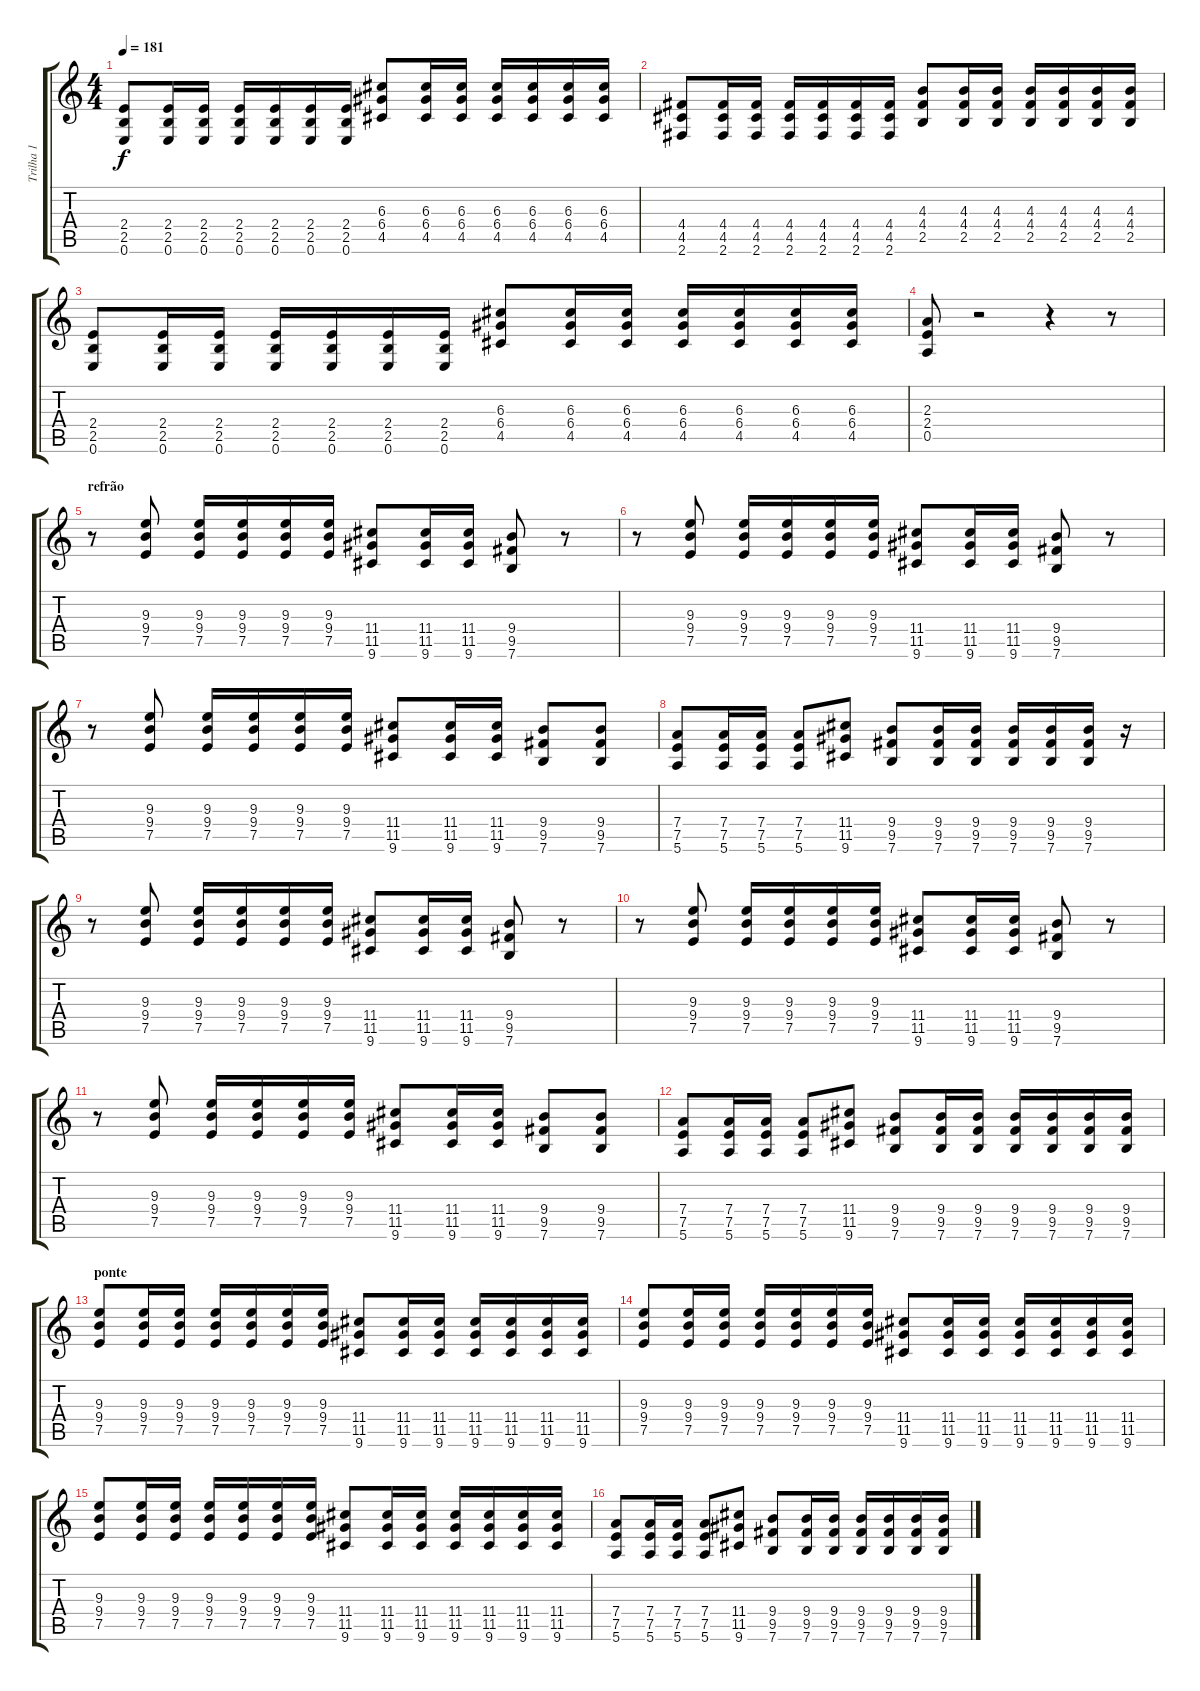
\track ("Trilha 1" "Trilha 1") {instrument distortionguitar}
\staff {score tabs}
\tuning (E4 B3 G3 D3 A2 E2) {hide}
\ts (4 4)
\tempo 181
\clef g2
\ks c
(2.4 2.5 0.6).8{dy f} (2.4 2.5 0.6).16 (2.4 2.5 0.6).16 (2.4 2.5 0.6).16 (2.4 2.5 0.6).16 (2.4 2.5 0.6).16 (2.4 2.5 0.6).16 (6.3 6.4 4.5).8 (6.3 6.4 4.5).16 (6.3 6.4 4.5).16 (6.3 6.4 4.5).16 (6.3 6.4 4.5).16 (6.3 6.4 4.5).16 (6.3 6.4 4.5).16 |
(4.4 4.5 2.6).8 (4.4 4.5 2.6).16 (4.4 4.5 2.6).16 (4.4 4.5 2.6).16 (4.4 4.5 2.6).16 (4.4 4.5 2.6).16 (4.4 4.5 2.6).16 (4.3 4.4 2.5).8 (4.3 4.4 2.5).16 (4.3 4.4 2.5).16 (4.3 4.4 2.5).16 (4.3 4.4 2.5).16 (4.3 4.4 2.5).16 (4.3 4.4 2.5).16 |
(2.4 2.5 0.6).8{instrument electricguitarmuted} (2.4 2.5 0.6).16 (2.4 2.5 0.6).16 (2.4 2.5 0.6).16 (2.4 2.5 0.6).16 (2.4 2.5 0.6).16 (2.4 2.5 0.6).16 (6.3 6.4 4.5).8 (6.3 6.4 4.5).16 (6.3 6.4 4.5).16 (6.3 6.4 4.5).16 (6.3 6.4 4.5).16 (6.3 6.4 4.5).16 (6.3 6.4 4.5).16 |
(2.3 2.4 0.5).8{instrument distortionguitar} r.2 r.4 r.8 |
\section ("" "refrão ")
r.8 (9.3 9.4 7.5).8 (9.3 9.4 7.5).16 (9.3 9.4 7.5).16 (9.3 9.4 7.5).16 (9.3 9.4 7.5).16 (11.4 11.5 9.6).8 (11.4 11.5 9.6).16 (11.4 11.5 9.6).16 (9.4 9.5 7.6).8 r.8 |
r.8 (9.3 9.4 7.5).8 (9.3 9.4 7.5).16 (9.3 9.4 7.5).16 (9.3 9.4 7.5).16 (9.3 9.4 7.5).16 (11.4 11.5 9.6).8 (11.4 11.5 9.6).16 (11.4 11.5 9.6).16 (9.4 9.5 7.6).8 r.8 |
r.8 (9.3 9.4 7.5).8 (9.3 9.4 7.5).16 (9.3 9.4 7.5).16 (9.3 9.4 7.5).16 (9.3 9.4 7.5).16 (11.4 11.5 9.6).8 (11.4 11.5 9.6).16 (11.4 11.5 9.6).16 (9.4 9.5 7.6).8 (9.4 9.5 7.6).8 |
(7.4 7.5 5.6).8 (7.4 7.5 5.6).16 (7.4 7.5 5.6).16 (7.4 7.5 5.6).8 (11.4 11.5 9.6).8 (9.4 9.5 7.6).8 (9.4 9.5 7.6).16 (9.4 9.5 7.6).16 (9.4 9.5 7.6).16 (9.4 9.5 7.6).16 (9.4 9.5 7.6).16 r.16 |
r.8 (9.3 9.4 7.5).8 (9.3 9.4 7.5).16 (9.3 9.4 7.5).16 (9.3 9.4 7.5).16 (9.3 9.4 7.5).16 (11.4 11.5 9.6).8 (11.4 11.5 9.6).16 (11.4 11.5 9.6).16 (9.4 9.5 7.6).8 r.8 |
r.8 (9.3 9.4 7.5).8 (9.3 9.4 7.5).16 (9.3 9.4 7.5).16 (9.3 9.4 7.5).16 (9.3 9.4 7.5).16 (11.4 11.5 9.6).8 (11.4 11.5 9.6).16 (11.4 11.5 9.6).16 (9.4 9.5 7.6).8 r.8 |
r.8 (9.3 9.4 7.5).8 (9.3 9.4 7.5).16 (9.3 9.4 7.5).16 (9.3 9.4 7.5).16 (9.3 9.4 7.5).16 (11.4 11.5 9.6).8 (11.4 11.5 9.6).16 (11.4 11.5 9.6).16 (9.4 9.5 7.6).8 (9.4 9.5 7.6).8 |
(7.4 7.5 5.6).8 (7.4 7.5 5.6).16 (7.4 7.5 5.6).16 (7.4 7.5 5.6).8 (11.4 11.5 9.6).8 (9.4 9.5 7.6).8 (9.4 9.5 7.6).16 (9.4 9.5 7.6).16 (9.4 9.5 7.6).16 (9.4 9.5 7.6).16 (9.4 9.5 7.6).16 (9.4 9.5 7.6).16 |
\section ("" "ponte")
(9.3 9.4 7.5).8 (9.3 9.4 7.5).16 (9.3 9.4 7.5).16 (9.3 9.4 7.5).16 (9.3 9.4 7.5).16 (9.3 9.4 7.5).16 (9.3 9.4 7.5).16 (11.4 11.5 9.6).8 (11.4 11.5 9.6).16 (11.4 11.5 9.6).16 (11.4 11.5 9.6).16 (11.4 11.5 9.6).16 (11.4 11.5 9.6).16 (11.4 11.5 9.6).16 |
(9.3 9.4 7.5).8 (9.3 9.4 7.5).16 (9.3 9.4 7.5).16 (9.3 9.4 7.5).16 (9.3 9.4 7.5).16 (9.3 9.4 7.5).16 (9.3 9.4 7.5).16 (11.4 11.5 9.6).8 (11.4 11.5 9.6).16 (11.4 11.5 9.6).16 (11.4 11.5 9.6).16 (11.4 11.5 9.6).16 (11.4 11.5 9.6).16 (11.4 11.5 9.6).16 |
(9.3 9.4 7.5).8 (9.3 9.4 7.5).16 (9.3 9.4 7.5).16 (9.3 9.4 7.5).16 (9.3 9.4 7.5).16 (9.3 9.4 7.5).16 (9.3 9.4 7.5).16 (11.4 11.5 9.6).8 (11.4 11.5 9.6).16 (11.4 11.5 9.6).16 (11.4 11.5 9.6).16 (11.4 11.5 9.6).16 (11.4 11.5 9.6).16 (11.4 11.5 9.6).16 |
(7.4 7.5 5.6).8 (7.4 7.5 5.6).16 (7.4 7.5 5.6).16 (7.4 7.5 5.6).8 (11.4 11.5 9.6).8 (9.4 9.5 7.6).8 (9.4 9.5 7.6).16 (9.4 9.5 7.6).16 (9.4 9.5 7.6).16 (9.4 9.5 7.6).16 (9.4 9.5 7.6).16 (9.4 9.5 7.6).16
